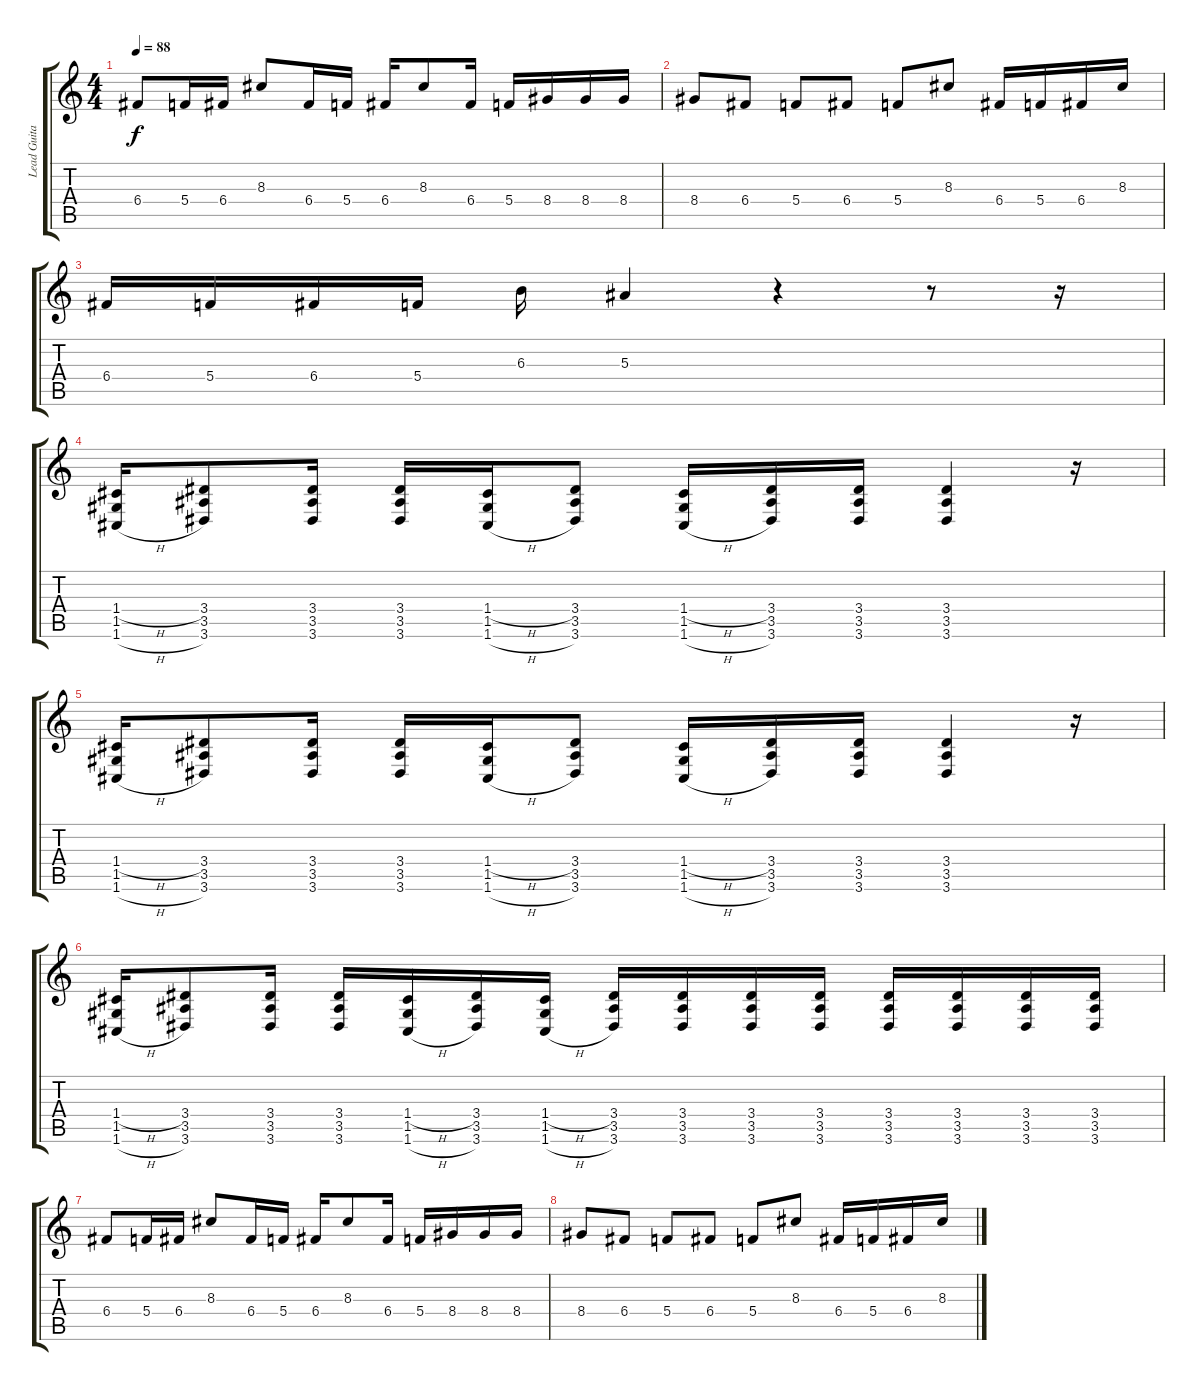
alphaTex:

\track ("Lead Guitar" "Lead Guita") {instrument distortionguitar}
\staff {score tabs}
\tuning (D4 A3 F3 C3 G2 C2) {hide}
\ts (4 4)
\tempo 88
\clef g2
\ks c
6.4.8{dy f} 5.4.16 6.4.16 8.3.8 6.4.16 5.4.16 6.4.16 8.3.8 6.4.16 5.4.16 8.4.16 8.4.16 8.4.16 |
8.4.8 6.4.8 5.4.8 6.4.8 5.4.8 8.3.8 6.4.16 5.4.16 6.4.16 8.3.16 |
6.4.16 5.4.16 6.4.16 5.4.16 6.3.16 5.3.4 r.4 r.8 r.16 |
(1.4{h} 1.5 1.6{h}).16 (3.4 3.5 3.6).8 (3.4 3.5 3.6).16 (3.4 3.5 3.6).16 (1.4{h} 1.5 1.6{h}).16 (3.4 3.5 3.6).8 (1.4{h} 1.5 1.6{h}).16 (3.4 3.5 3.6).16 (3.4 3.5 3.6).16 (3.4 3.5 3.6).4 r.16 |
(1.4{h} 1.5 1.6{h}).16 (3.4 3.5 3.6).8 (3.4 3.5 3.6).16 (3.4 3.5 3.6).16 (1.4{h} 1.5 1.6{h}).16 (3.4 3.5 3.6).8 (1.4{h} 1.5 1.6{h}).16 (3.4 3.5 3.6).16 (3.4 3.5 3.6).16 (3.4 3.5 3.6).4 r.16 |
(1.4{h} 1.5 1.6{h}).16 (3.4 3.5 3.6).8 (3.4 3.5 3.6).16 (3.4 3.5 3.6).16 (1.4{h} 1.5 1.6{h}).16 (3.4 3.5 3.6).16 (1.4{h} 1.5 1.6{h}).16 (3.4 3.5 3.6).16 (3.4 3.5 3.6).16 (3.4 3.5 3.6).16 (3.4 3.5 3.6).16 (3.4 3.5 3.6).16 (3.4 3.5 3.6).16 (3.4 3.5 3.6).16 (3.4 3.5 3.6).16 |
6.4.8 5.4.16 6.4.16 8.3.8 6.4.16 5.4.16 6.4.16 8.3.8 6.4.16 5.4.16 8.4.16 8.4.16 8.4.16 |
8.4.8 6.4.8 5.4.8 6.4.8 5.4.8 8.3.8 6.4.16 5.4.16 6.4.16 8.3.16
